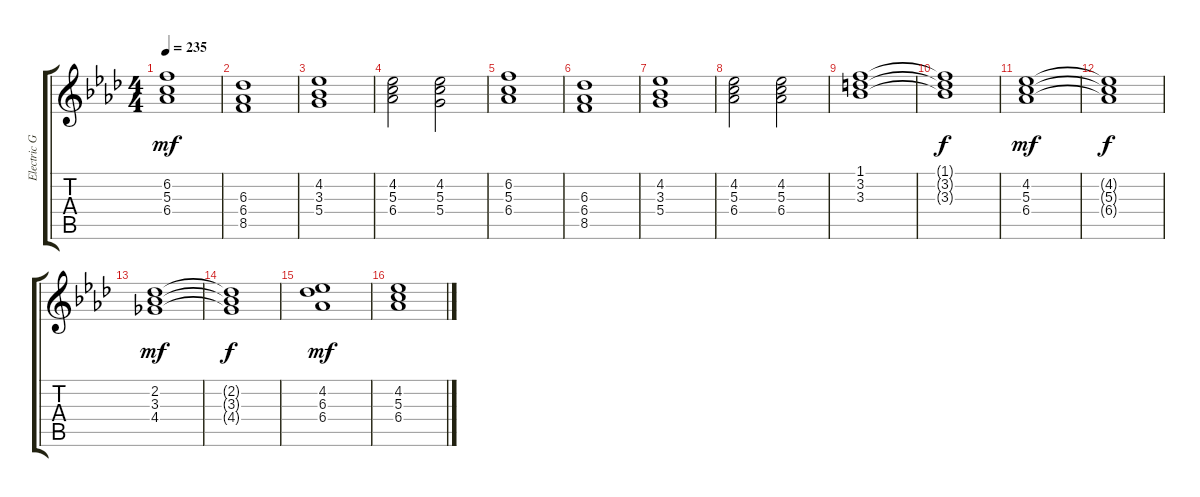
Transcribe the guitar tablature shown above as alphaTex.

\track ("Electric Guitar" "Electric G") {instrument distortionguitar}
\staff {score tabs}
\tuning (E4 B3 G3 D3 A2 E2) {hide}
\ts (4 4)
\tempo 235
\clef g2
\ks ab
(6.2 5.3 6.4).1{dy mf} |
(6.3 6.4 8.5).1 |
(4.2 3.3 5.4).1 |
(4.2 5.3 6.4).2 (4.2 5.3 5.4).2 |
(6.2 5.3 6.4).1 |
(6.3 6.4 8.5).1 |
(4.2 3.3 5.4).1 |
(4.2 5.3 6.4).2 (4.2 5.3 6.4).2 |
(1.1 3.2 3.3).1 |
(1.1{t} 3.2{t} 3.3{t}).1{dy f} |
(4.2 5.3 6.4).1{dy mf} |
(4.2{t} 5.3{t} 6.4{t}).1{dy f} |
(2.2 3.3 4.4).1{dy mf} |
(2.2{t} 3.3{t} 4.4{t}).1{dy f} |
(4.2 6.3 6.4).1{dy mf} |
(4.2 5.3 6.4).1
